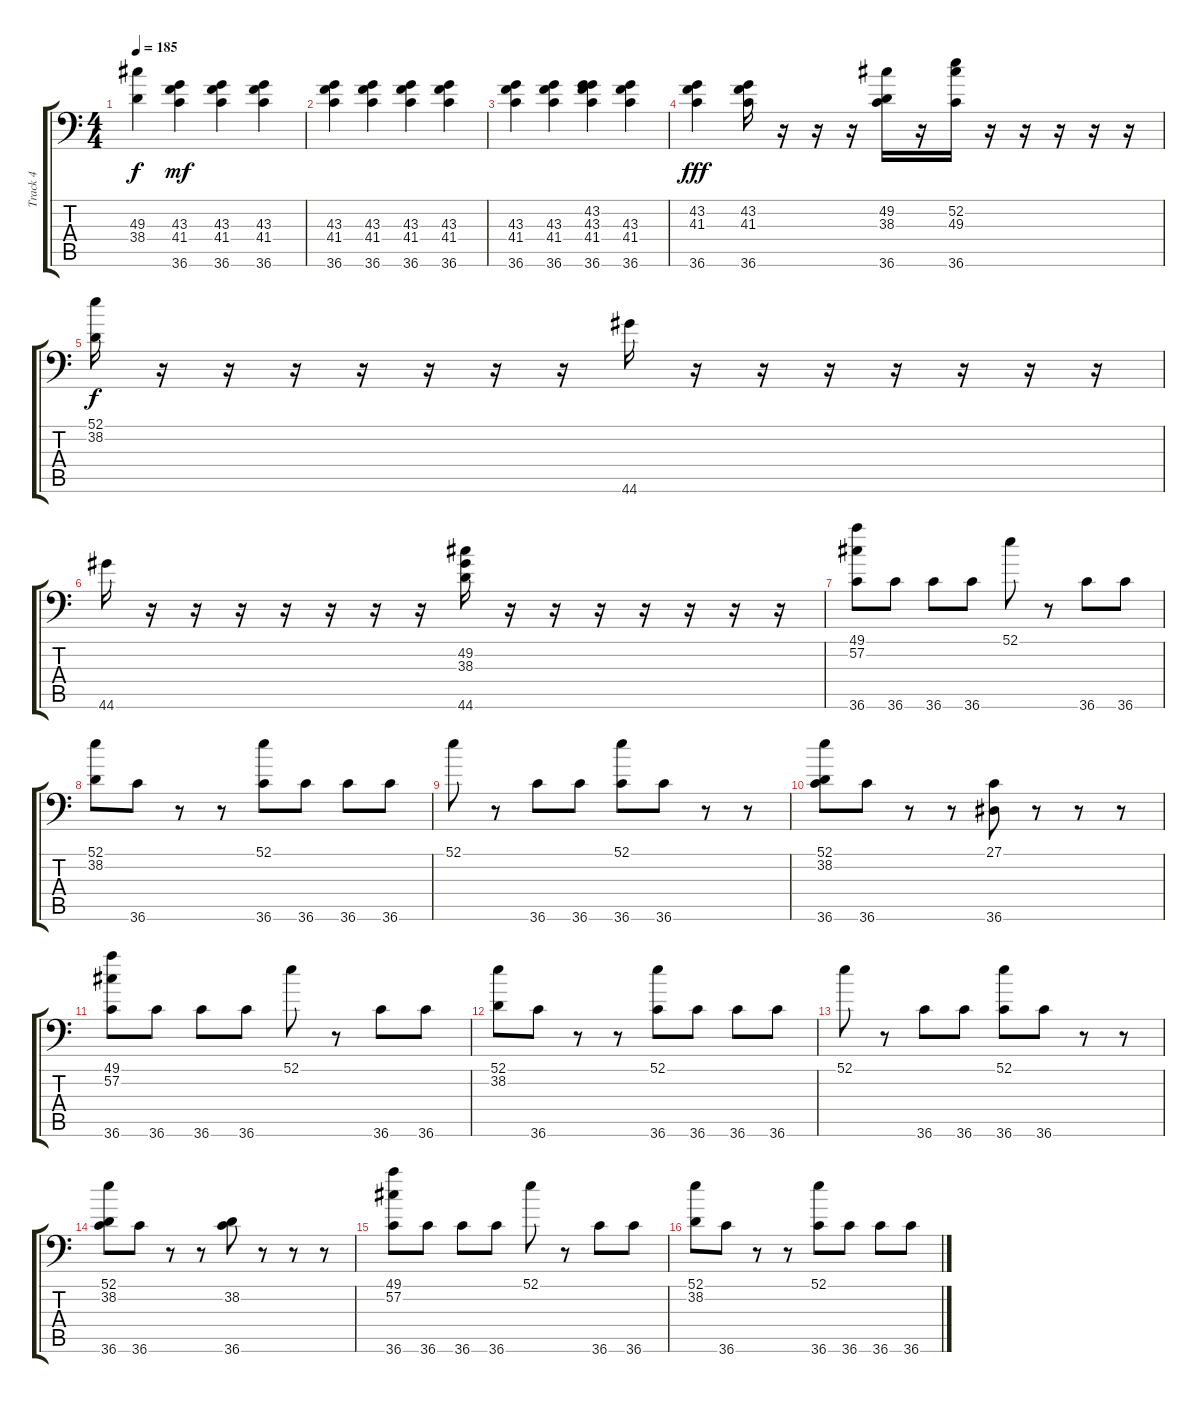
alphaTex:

\track ("Track 4" "Track 4") {instrument acousticgrandpiano}
\staff {score tabs}
\tuning (C-1 C-1 C-1 C-1 C-1 C-1) {hide}
\ts (4 4)
\tempo 185
\clef f4
\ks c
(49.3 38.4).4{dy f} (43.3 41.4 36.6).4{dy mf} (43.3 41.4 36.6).4 (43.3 41.4 36.6).4 |
(43.3 41.4 36.6).4 (43.3 41.4 36.6).4 (43.3 41.4 36.6).4 (43.3 41.4 36.6).4 |
(43.3 41.4 36.6).4 (43.3 41.4 36.6).4 (43.2 43.3 41.4 36.6).4 (43.3 41.4 36.6).4 |
(43.2 41.3 36.6).4{dy fff} (43.2 41.3 36.6).16 r.16 r.16 r.16 (49.2 38.3 36.6).16 r.16 (52.2 49.3 36.6).16 r.16 r.16 r.16 r.16 r.16 |
(52.1 38.2).16{dy f} r.16 r.16 r.16 r.16 r.16 r.16 r.16 44.6.16 r.16 r.16 r.16 r.16 r.16 r.16 r.16 |
44.6.16 r.16 r.16 r.16 r.16 r.16 r.16 r.16 (49.2 38.3 44.6).16 r.16 r.16 r.16 r.16 r.16 r.16 r.16 |
(49.1 57.2 36.6).8 36.6.8 36.6.8 36.6.8 52.1.8 r.8 36.6.8 36.6.8 |
(52.1 38.2).8 36.6.8 r.8 r.8 (52.1 36.6).8 36.6.8 36.6.8 36.6.8 |
52.1.8 r.8 36.6.8 36.6.8 (52.1 36.6).8 36.6.8 r.8 r.8 |
(52.1 38.2 36.6).8 36.6.8 r.8 r.8 (27.1 36.6).8 r.8 r.8 r.8 |
(49.1 57.2 36.6).8 36.6.8 36.6.8 36.6.8 52.1.8 r.8 36.6.8 36.6.8 |
(52.1 38.2).8 36.6.8 r.8 r.8 (52.1 36.6).8 36.6.8 36.6.8 36.6.8 |
52.1.8 r.8 36.6.8 36.6.8 (52.1 36.6).8 36.6.8 r.8 r.8 |
(52.1 38.2 36.6).8 36.6.8 r.8 r.8 (38.2 36.6).8 r.8 r.8 r.8 |
(49.1 57.2 36.6).8 36.6.8 36.6.8 36.6.8 52.1.8 r.8 36.6.8 36.6.8 |
(52.1 38.2).8 36.6.8 r.8 r.8 (52.1 36.6).8 36.6.8 36.6.8 36.6.8
